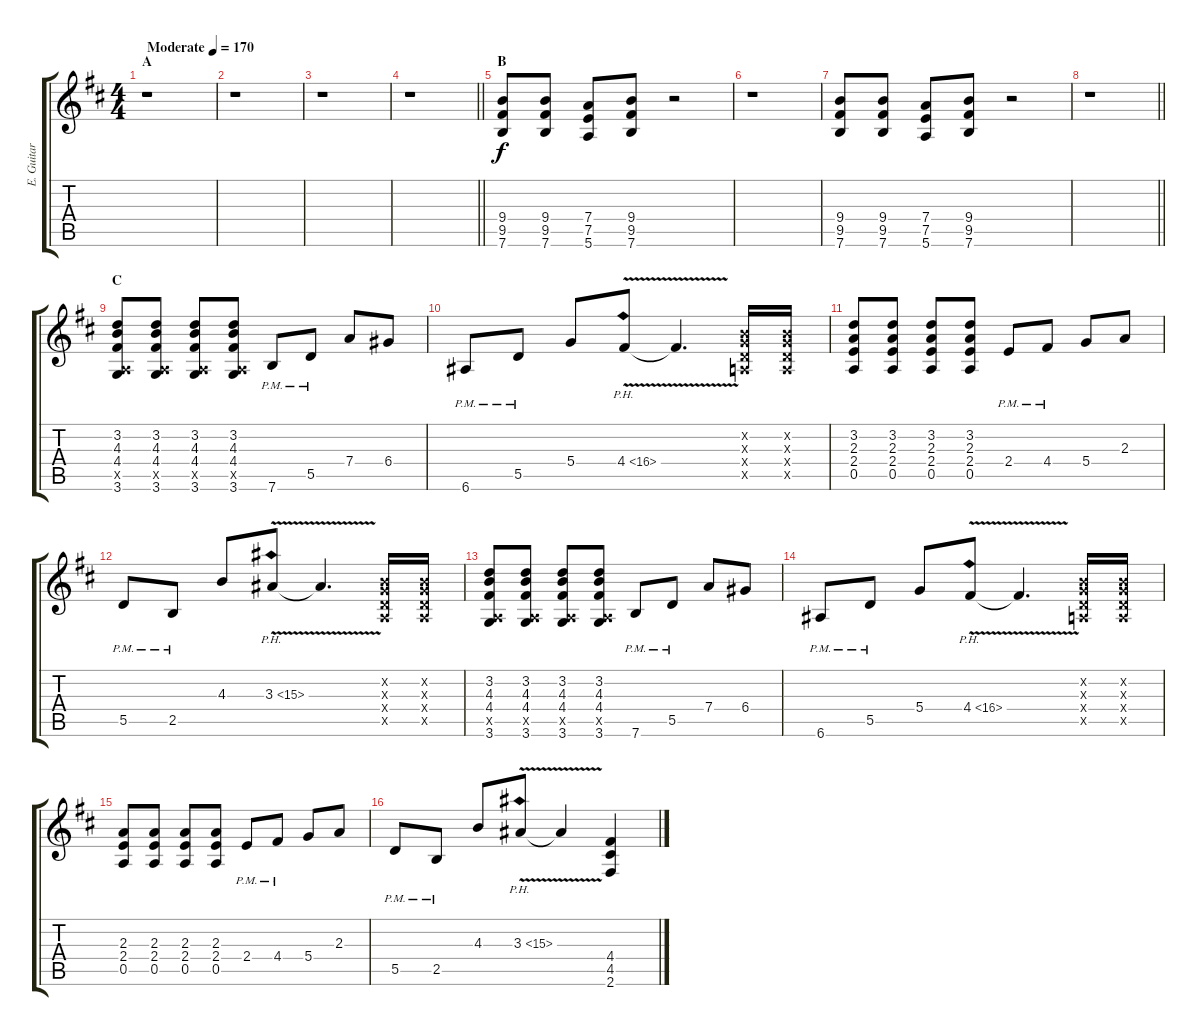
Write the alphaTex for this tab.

\track ("E. Guitar I" "E. Guitar ") {instrument overdrivenguitar}
\staff {score tabs}
\tuning (E4 B3 G3 D3 A2 E2) {hide}
\ts (4 4)
\section ("" "A")
\tempo (170 "Moderate")
\clef g2
\ks d
r.1{dy f instrument overdrivenguitar} |
r.1 |
r.1 |
\barLineRight lightlight
r.1 |
\section ("" "B")
(9.4 9.5 7.6).8 (9.4 9.5 7.6).8 (7.4 7.5 5.6).8 (9.4 9.5 7.6).8 r.2 |
r.1 |
(9.4 9.5 7.6).8 (9.4 9.5 7.6).8 (7.4 7.5 5.6).8 (9.4 9.5 7.6).8 r.2 |
\barLineRight lightlight
r.1 |
\section ("" "C")
(3.2 4.3 4.4 0.5{x} 3.6).8 (3.2 4.3 4.4 0.5{x} 3.6).8 (3.2 4.3 4.4 0.5{x} 3.6).8 (3.2 4.3 4.4 0.5{x} 3.6).8 7.6{pm}.8 5.5{pm}.8 7.4.8 6.4.8 |
6.6{pm}.8 5.5{pm}.8 5.4.8 4.4{ph 12 v}.8 4.4{t}.4{d} (0.2{x} 0.3{x} 0.4{x} 0.5{x}).16 (0.2{x} 0.3{x} 0.4{x} 0.5{x}).16 |
(3.2 2.3 2.4 0.5).8 (3.2 2.3 2.4 0.5).8 (3.2 2.3 2.4 0.5).8 (3.2 2.3 2.4 0.5).8 2.4{pm}.8 4.4{pm}.8 5.4.8 2.3.8 |
5.5{pm}.8 2.5{pm}.8 4.3.8 3.3{ph 12 v}.8 3.3{t}.4{d} (0.2{x} 0.3{x} 0.4{x} 0.5{x}).16 (0.2{x} 0.3{x} 0.4{x} 0.5{x}).16 |
(3.2 4.3 4.4 0.5{x} 3.6).8 (3.2 4.3 4.4 0.5{x} 3.6).8 (3.2 4.3 4.4 0.5{x} 3.6).8 (3.2 4.3 4.4 0.5{x} 3.6).8 7.6{pm}.8 5.5{pm}.8 7.4.8 6.4.8 |
6.6{pm}.8 5.5{pm}.8 5.4.8 4.4{ph 12 v}.8 4.4{t}.4{d} (0.2{x} 0.3{x} 0.4{x} 0.5{x}).16 (0.2{x} 0.3{x} 0.4{x} 0.5{x}).16 |
(2.3 2.4 0.5).8 (2.3 2.4 0.5).8 (2.3 2.4 0.5).8 (2.3 2.4 0.5).8 2.4{pm}.8 4.4{pm}.8 5.4.8 2.3.8 |
5.5{pm}.8 2.5{pm}.8 4.3.8 3.3{ph 12 v}.8 3.3{t}.4 (4.4 4.5 2.6).4
